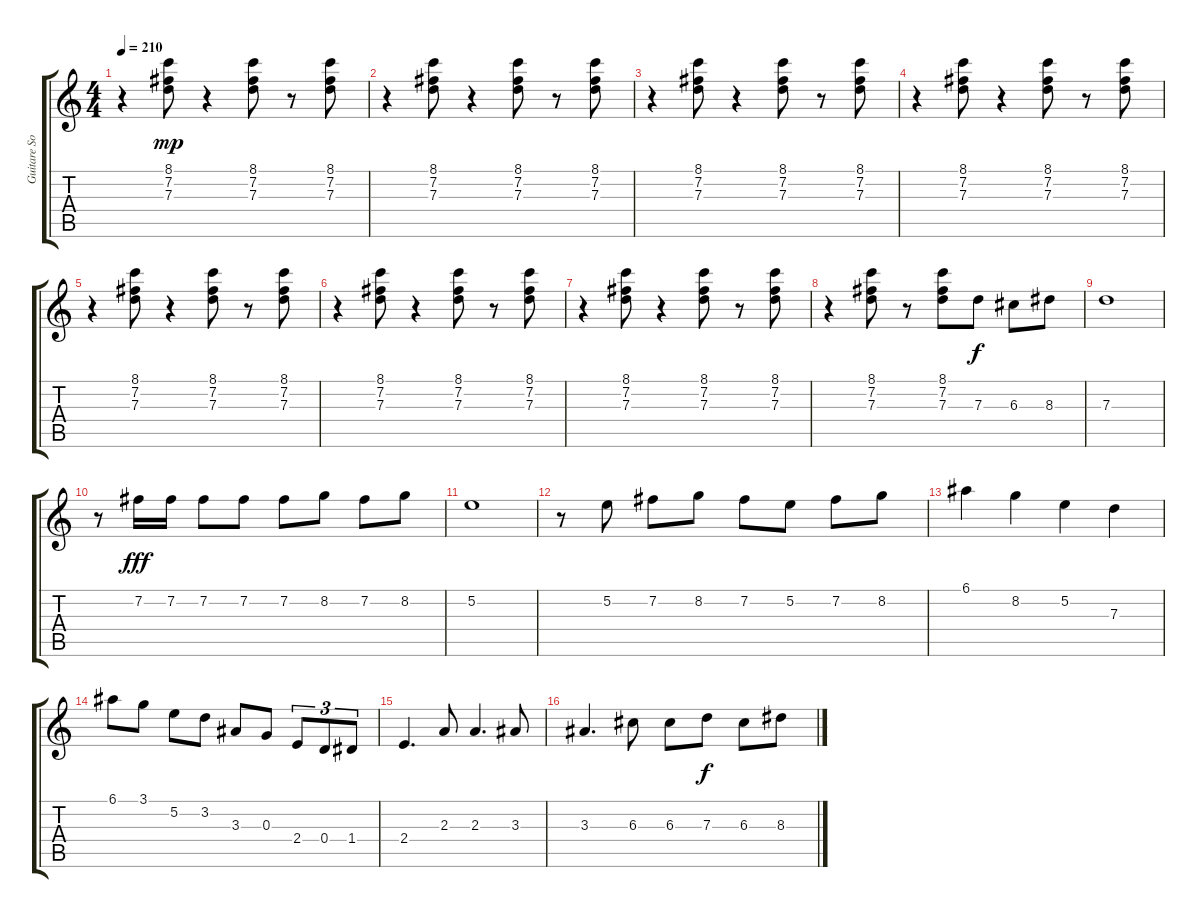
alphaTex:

\track ("Guitare Solo" "Guitare So") {instrument acousticguitarsteel}
\staff {score tabs}
\tuning (E4 B3 G3 D3 A2 D2) {hide}
\ts (4 4)
\tempo 210
\clef g2
\ks c
r.4{dy mp} (8.1 7.2 7.3).8 r.4 (8.1 7.2 7.3).8 r.8 (8.1 7.2 7.3).8 |
r.4 (8.1 7.2 7.3).8 r.4 (8.1 7.2 7.3).8 r.8 (8.1 7.2 7.3).8 |
r.4 (8.1 7.2 7.3).8 r.4 (8.1 7.2 7.3).8 r.8 (8.1 7.2 7.3).8 |
r.4 (8.1 7.2 7.3).8 r.4 (8.1 7.2 7.3).8 r.8 (8.1 7.2 7.3).8 |
r.4 (8.1 7.2 7.3).8 r.4 (8.1 7.2 7.3).8 r.8 (8.1 7.2 7.3).8 |
r.4 (8.1 7.2 7.3).8 r.4 (8.1 7.2 7.3).8 r.8 (8.1 7.2 7.3).8 |
r.4 (8.1 7.2 7.3).8 r.4 (8.1 7.2 7.3).8 r.8 (8.1 7.2 7.3).8 |
r.4 (8.1 7.2 7.3).8 r.8 (8.1 7.2 7.3).8 7.3.8{dy f} 6.3.8 8.3.8 |
7.3.1 |
r.8 7.2.16{dy fff} 7.2.16 7.2.8 7.2.8 7.2.8 8.2.8 7.2.8 8.2.8 |
5.2.1 |
r.8 5.2.8 7.2.8 8.2.8 7.2.8 5.2.8 7.2.8 8.2.8 |
6.1.4 8.2.4 5.2.4 7.3.4 |
6.1.8 3.1.8 5.2.8 3.2.8 3.3.8 0.3.8 2.4.8{tu (3 2)} 0.4.8{tu (3 2)} 1.4.8{tu (3 2)} |
2.4.4{d} 2.3.8 2.3.4{d} 3.3.8 |
3.3.4{d} 6.3.8 6.3.8 7.3.8{dy f} 6.3.8 8.3.8
